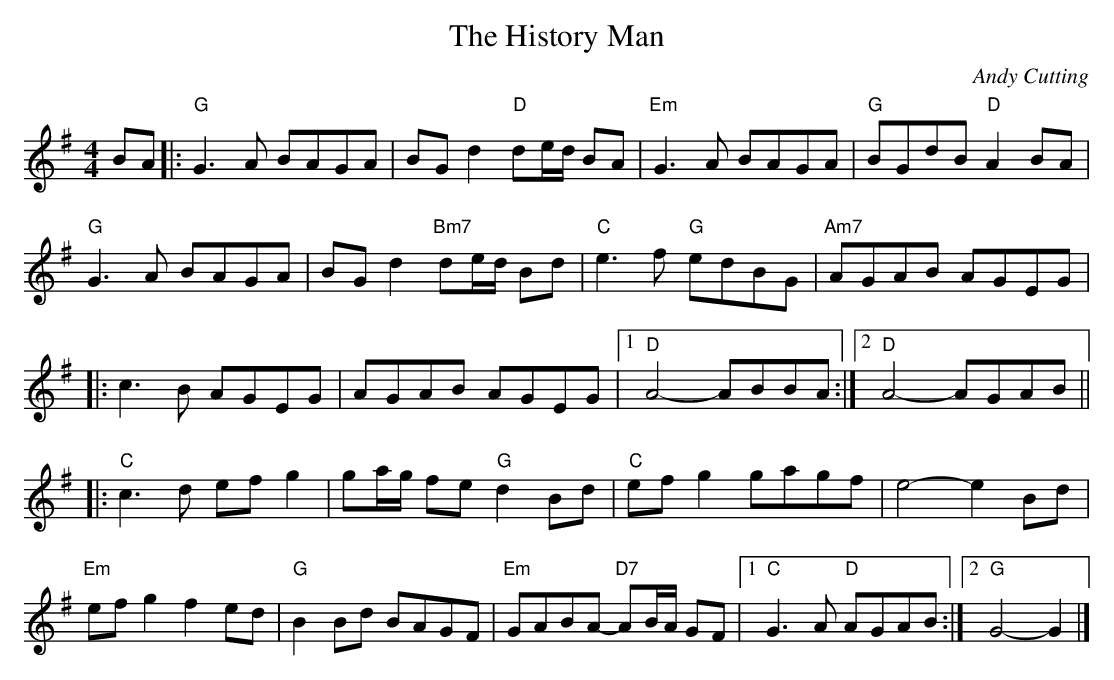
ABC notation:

X:1
T:History Man, The
C:Andy Cutting
L:1/4
M:4/4
K:G
V:1
B/A/ |: "G" G3/2 A/ B/A/G/A/ | B/G/ d "D" d/e/4d/4 B/A/ | "Em" G3/2 A/ B/A/G/A/ |  "G" B/G/d/B/ "D" A B/A/ |
"G" G3/2 A/ B/A/G/A/ | B/G/ d "Bm7" d/e/4d/4 B/d/ | "C" e3/2 f/ "G" e/d/B/G/ |  "Am7" A/G/A/B/ A/G/E/G/ |
|:c3/2 B/ A/G/E/G/ | A/G/A/B/ A/G/E/G/ |1 "D" A2- A/B/B/A/ :|2  "D" A2- A/G/A/B/ ||
|:"C" c3/2 d/ e/f/ g | g/a/4g/4 f/e/ "G" d B/d/ | "C" e/f/ g g/a/g/f/ |  e2- e B/d/ |
"Em" e/f/ g f e/d/ | "G" B B/d/ B/A/G/F/ | "Em" G/A/B/A/- "D7" A/B/4A/4 G/F/ |1  "C" G3/2 A/ "D" A/G/A/B/ :|2 "G" G2- G |]
